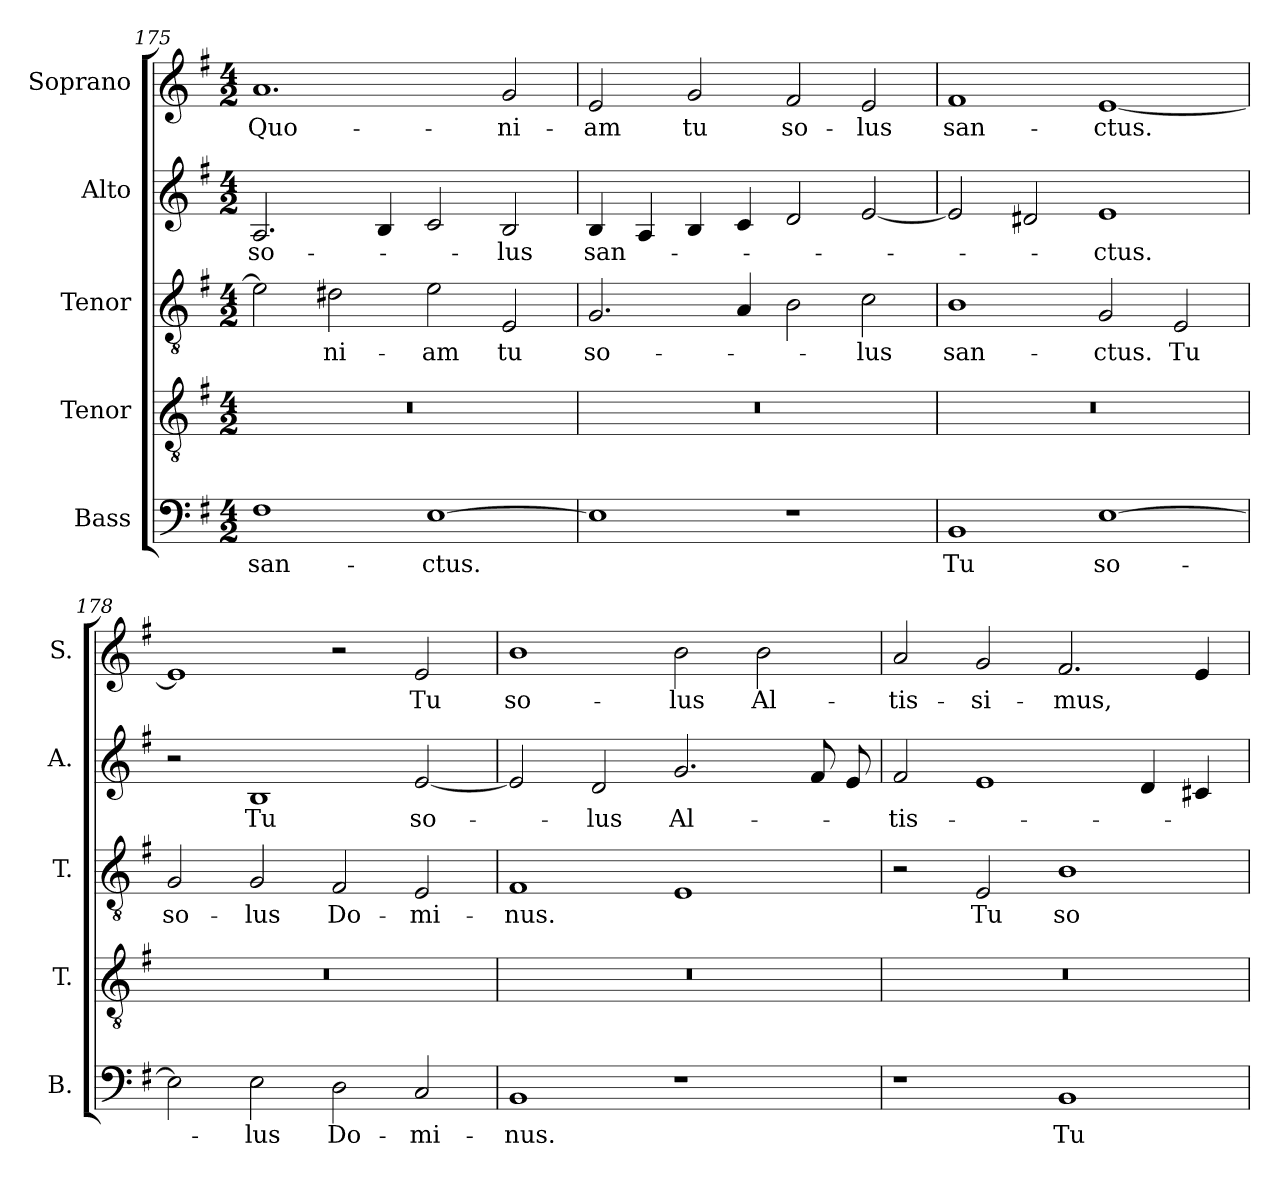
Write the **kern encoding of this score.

**kern	**text	**kern	**kern	**text	**kern	**text	**kern	**text
*part5	*part5	*part4	*part3	*part3	*part2	*part2	*part1	*part1
*staff5	*staff5	*staff4	*staff3	*staff3	*staff2	*staff2	*staff1	*staff1
*I"Bass	*	*I"Tenor	*I"Tenor	*	*I"Alto	*	*I"Soprano	*
*I'B.	*	*I'T.	*I'T.	*	*I'A.	*	*I'S.	*
*clefF4	*	*clefGv2	*clefGv2	*	*clefG2	*	*clefG2	*
*	*	*ITrd7c12	*ITrd7c12	*	*	*	*	*
*k[f#]	*	*k[f#]	*k[f#]	*	*k[f#]	*	*k[f#]	*
*G:	*	*G:	*G:	*	*G:	*	*G:	*
*M4/2	*	*M4/2	*M4/2	*	*M4/2	*	*M4/2	*
=175	=175	=175	=175	=175	=175	=175	=175	=175
!	!LO:LY:b:color=#000000	!LO:N:vis=1	!	!	!	!	!	!
!	!	!	!	!	!	!LO:LY:b:color=#000000	!	!
!	!	!	!	!	!	!	!	!LO:LY:b:color=#000000
1F#i	san-	0r	2Ei\]	.	2.Ai/	so-	1.ai	Quo-
!	!	!	!	!LO:LY:b:color=#000000	!	!	!	!
.	.	.	2D#Xi\	-ni-	.	.	.	.
.	.	.	.	.	4Bi/	.	.	.
!	!LO:LY:b:color=#000000	!	!	!	!	!	!	!
!	!	!	!	!LO:LY:b:color=#000000	!	!	!	!
[1Ei	-ctus.	.	2Ei\	-am	2ci/	.	.	.
!	!	!	!	!LO:LY:b:color=#000000	!	!	!	!
!	!	!	!	!	!	!LO:LY:b:color=#000000	!	!
!	!	!	!	!	!	!	!	!LO:LY:b:color=#000000
.	.	.	2EEi/	tu	2Bi/	-lus	2gi/	-ni-
!!LO:LB:g=z
=176	=176	=176	=176	=176	=176	=176	=176	=176
!	!	!LO:N:vis=1	!	!	!	!	!	!
!	!	!	!	!LO:LY:b:color=#000000	!	!	!	!
!	!	!	!	!	!	!LO:LY:b:color=#000000	!	!
!	!	!	!	!	!	!	!	!LO:LY:b:color=#000000
1Ei]	.	0r	2.GGi/	so-	4Bi/	san-	2ei/	-am
.	.	.	.	.	4Ai/	.	.	.
!	!	!	!	!	!	!	!	!LO:LY:b:color=#000000
.	.	.	.	.	4Bi/	.	2gi/	tu
.	.	.	4AAi/	.	4ci/	.	.	.
!	!	!	!	!	!	!	!	!LO:LY:b:color=#000000
1r	.	.	2BBi\	.	2di/	.	2f#i/	so-
!	!	!	!	!LO:LY:b:color=#000000	!	!	!	!
!	!	!	!	!	!	!	!	!LO:LY:b:color=#000000
.	.	.	2Ci\	-lus	[2ei/	.	2ei/	-lus
=177	=177	=177	=177	=177	=177	=177	=177	=177
!	!LO:LY:b:color=#000000	!LO:N:vis=1	!	!	!	!	!	!
!	!	!	!	!LO:LY:b:color=#000000	!	!	!	!
!	!	!	!	!	!	!	!	!LO:LY:b:color=#000000
1BBi	Tu	0r	1BBi	san-	2ei/]	.	1f#i	san-
.	.	.	.	.	2d#Xi/	.	.	.
!	!LO:LY:b:color=#000000	!	!	!	!	!	!	!
!	!	!	!	!LO:LY:b:color=#000000	!	!	!	!
!	!	!	!	!	!	!LO:LY:b:color=#000000	!	!
!	!	!	!	!	!	!	!	!LO:LY:b:color=#000000
[1Ei	so-	.	2GGi/	-ctus.	1ei	-ctus.	[1ei	-ctus.
!	!	!	!	!LO:LY:b:color=#000000	!	!	!	!
.	.	.	2EEi/	Tu	.	.	.	.
=178	=178	=178	=178	=178	=178	=178	=178	=178
!	!	!LO:N:vis=1	!	!	!	!	!	!
!	!	!	!	!LO:LY:b:color=#000000	!	!	!	!
2Ei\]	.	0r	2GGi/	so-	2r	.	1ei]	.
!	!LO:LY:b:color=#000000	!	!	!	!	!	!	!
!	!	!	!	!LO:LY:b:color=#000000	!	!	!	!
!	!	!	!	!	!	!LO:LY:b:color=#000000	!	!
2Ei\	-lus	.	2GGi/	-lus	1Bi	Tu	.	.
!	!LO:LY:b:color=#000000	!	!	!	!	!	!	!
!	!	!	!	!LO:LY:b:color=#000000	!	!	!	!
2Di\	Do-	.	2FF#i/	Do-	.	.	2r	.
!	!LO:LY:b:color=#000000	!	!	!	!	!	!	!
!	!	!	!	!LO:LY:b:color=#000000	!	!	!	!
!	!	!	!	!	!	!LO:LY:b:color=#000000	!	!
!	!	!	!	!	!	!	!	!LO:LY:b:color=#000000
2Ci/	-mi-	.	2EEi/	-mi-	[2ei/	so-	2ei/	Tu
=179	=179	=179	=179	=179	=179	=179	=179	=179
!	!LO:LY:b:color=#000000	!LO:N:vis=1	!	!	!	!	!	!
!	!	!	!	!LO:LY:b:color=#000000	!	!	!	!
!	!	!	!	!	!	!	!	!LO:LY:b:color=#000000
1BBi	-nus.	0r	1FF#i	-nus.	2ei/]	.	1bi	so-
!	!	!	!	!	!	!LO:LY:b:color=#000000	!	!
.	.	.	.	.	2di/	-lus	.	.
!	!	!	!	!	!	!LO:LY:b:color=#000000	!	!
!	!	!	!	!	!	!	!	!LO:LY:b:color=#000000
1r	.	.	1EEi	.	2.gi/	Al-	2bi\	-lus
!	!	!	!	!	!	!	!	!LO:LY:b:color=#000000
.	.	.	.	.	.	.	2bi\	Al-
.	.	.	.	.	8f#i/	.	.	.
.	.	.	.	.	8ei/	.	.	.
=180	=180	=180	=180	=180	=180	=180	=180	=180
!	!	!LO:N:vis=1	!	!	!	!	!	!
!	!	!	!	!	!	!LO:LY:b:color=#000000	!	!
!	!	!	!	!	!	!	!	!LO:LY:b:color=#000000
1r	.	0r	2r	.	2f#i/	-tis-	2ai/	-tis-
!	!	!	!	!LO:LY:b:color=#000000	!	!	!	!
!	!	!	!	!	!	!	!	!LO:LY:b:color=#000000
.	.	.	2EEi/	Tu	1ei	.	2gi/	-si-
!	!LO:LY:b:color=#000000	!	!	!	!	!	!	!
!	!	!	!	!LO:LY:b:color=#000000	!	!	!	!
!	!	!	!	!	!	!	!	!LO:LY:b:color=#000000
1BBi	Tu	.	1BBi	so-	.	.	2.f#i/	-mus,
.	.	.	.	.	4di/	.	.	.
.	.	.	.	.	4c#Xi/	.	4ei/	.
=	=	=	=	=	=	=	=	=
*-	*-	*-	*-	*-	*-	*-	*-	*-
